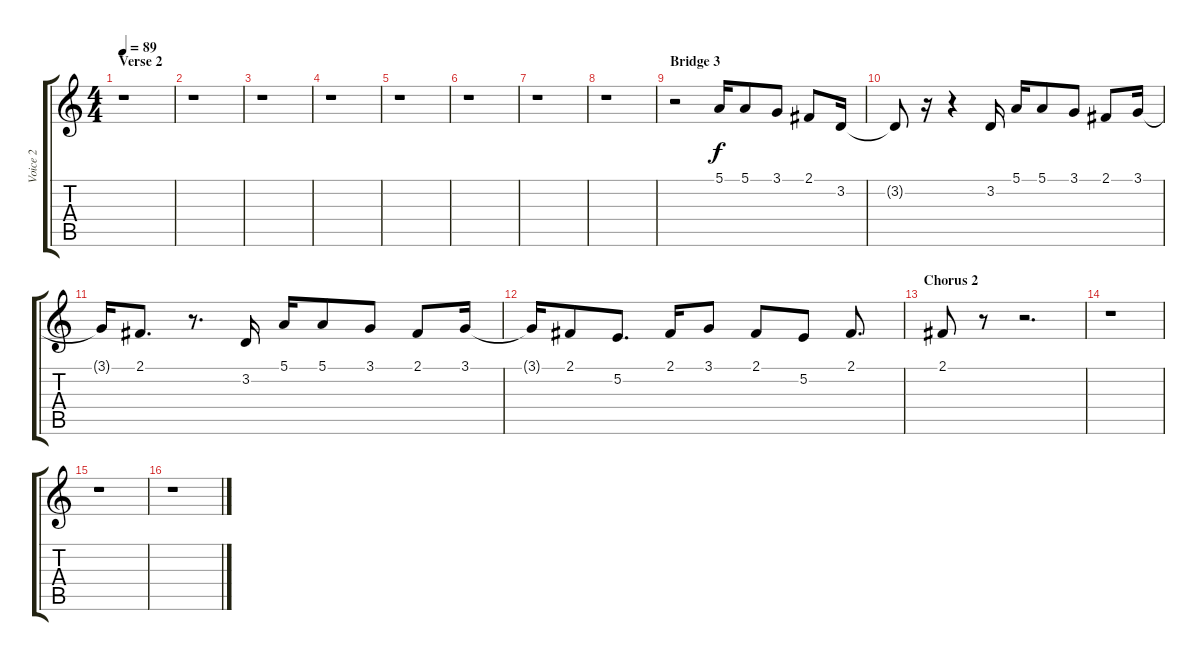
\track ("Voice 2" "Voice 2") {instrument cello}
\staff {score tabs}
\tuning (E4 B3 G3 D3 A2 E2) {hide}
\ts (4 4)
\section ("" "Verse 2")
\tempo 89
\clef g2
\ks c
r.1{dy f} |
r.1 |
r.1 |
r.1 |
r.1 |
r.1 |
r.1 |
r.1 |
\section ("" "Bridge 3")
r.2 5.1.16 5.1.8 3.1.8 2.1.8 3.2.16 |
3.2{t}.8 r.16 r.4 3.2.16 5.1.16 5.1.8 3.1.8 2.1.8 3.1.16 |
3.1{t}.16 2.1.8{d} r.8{d} 3.2.16 5.1.16 5.1.8 3.1.8 2.1.8 3.1.16 |
3.1{t}.16 2.1.8 5.2.8{d} 2.1.16 3.1.8 2.1.8 5.2.8 2.1.8{d} |
\section ("" "Chorus 2")
2.1.8 r.8 r.2{d} |
r.1 |
r.1 |
r.1
